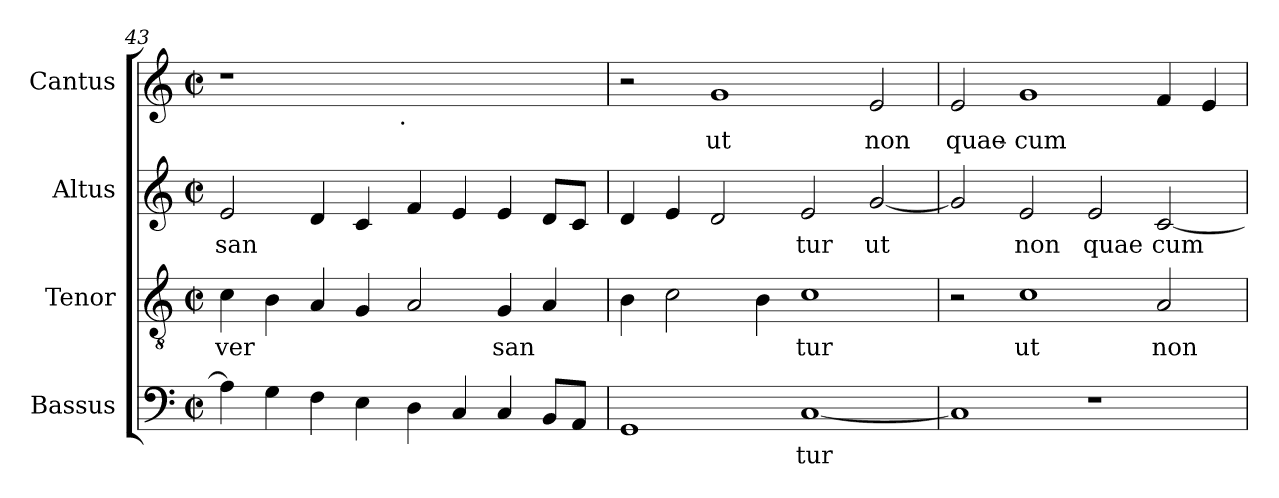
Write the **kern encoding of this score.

**kern	**text	**kern	**text	**kern	**text	**kern	**text
*part4	*part4	*part3	*part3	*part2	*part2	*part1	*part1
*staff4	*staff4	*staff3	*staff3	*staff2	*staff2	*staff1	*staff1
*I"Bassus	*	*I"Tenor	*	*I"Altus	*	*I"Cantus	*
*	*	*	*	*I'A	*	*I'C	*
*clefF4	*	*clefGv2	*	*clefG2	*	*clefG2	*
*k[]	*	*k[]	*	*k[]	*	*k[]	*
*C:	*	*C:	*	*C:	*	*C:	*
*M2/2	*	*M2/2	*	*M2/2	*	*M2/2	*
*met(c|)	*	*met(c|)	*	*met(c|)	*	*met(c|)	*
=43	=43	=43	=43	=43	=43	=43	=43
!	!LO:LY:b:cj	!	!LO:LY:b:cj	!	!LO:LY:b:cj	!	!
*	*	*	*	*	*	*^	*
4A\]	.	4c\	ver	2e/	san	1r	2ryy	.
!	!LO:LY:b:cj	!	!LO:LY:b:cj	!	!	!	!	!
4G\	.	4B\	.	.	.	.	.	.
!	!LO:LY:b:cj	!	!LO:LY:b:cj	!	!LO:LY:b:cj	!	!	!
4F\	.	4A/	.	4d/	.	.	4ryy	.
!	!LO:LY:b:cj	!	!LO:LY:b:cj	!	!LO:LY:b:cj	!	!	!
4E\	.	4G/	.	4c/	.	.	8...ryy	.
!	!	!	!	!	!	!	!LO:TX:b:t=.	!
.	.	.	.	.	.	.	1ryy	.
!	!LO:LY:b:cj	!	!LO:LY:b:cj	!	!LO:LY:b:cj	!	!	!
4D\	.	2A/	.	4f/	.	1ryy	.	.
!	!LO:LY:b:cj	!	!	!	!LO:LY:b:cj	!	!	!
4C/	.	.	.	4e/	.	.	.	.
!	!LO:LY:b:cj	!	!LO:LY:b:cj	!	!LO:LY:b:cj	!	!	!
4C/	.	4G/	san	4e/	.	.	.	.
!	!LO:LY:b:cj	!	!LO:LY:b:cj	!	!LO:LY:b:cj	!	!	!
8BB/L	.	4A/	.	8d/L	.	.	.	.
!	!LO:LY:b:cj	!	!	!	!LO:LY:b:cj	!	!	!
8AA/J	.	.	.	8c/J	.	.	.	.
.	.	.	.	.	.	.	64ryy	.
=44	=44	=44	=44	=44	=44	=44	=44	=44
!	!LO:LY:b:cj	!	!LO:LY:b:cj	!	!LO:LY:b:cj	!	!	!
*	*	*	*	*	*	*v	*v	*
1GG	.	4B\	.	4d/	.	2r	.
!	!	!	!LO:LY:b:cj	!	!LO:LY:b:cj	!	!
.	.	2c\	.	4e/	.	.	.
!	!	!	!	!	!LO:LY:b:cj	!	!LO:LY:b:cj
.	.	.	.	2d/	.	1g	ut
!	!	!	!LO:LY:b:cj	!	!	!	!
.	.	4B\	.	.	.	.	.
!	!LO:LY:b:cj	!	!LO:LY:b:cj	!	!LO:LY:b:cj	!	!
[<1C	tur	1c	tur	2e/	tur	.	.
!	!	!	!	!	!LO:LY:b:cj	!	!LO:LY:b:cj
.	.	.	.	[<2g/	ut	2e/	non
=45	=45	=45	=45	=45	=45	=45	=45
!	!LO:LY:b:cj	!	!	!	!LO:LY:b:cj	!	!LO:LY:b:cj
1C]	.	2r	.	2g/]	.	2e/	quae-
!	!	!	!LO:LY:b:cj	!	!LO:LY:b:cj	!	!LO:LY:b:cj
.	.	1c	ut	2e/	non	1g	-cum-
!	!	!	!	!	!LO:LY:b:cj	!	!
1r	.	.	.	2e/	quae	.	.
!	!	!	!LO:LY:b:cj	!	!LO:LY:b:cj	!	!LO:LY:b:cj
.	.	2A/	non	[<2c/	cum	4f/	--
!	!	!	!	!	!	!	!LO:LY:b:cj
.	.	.	.	.	.	4e/	--
=	=	=	=	=	=	=	=
*-	*-	*-	*-	*-	*-	*-	*-
